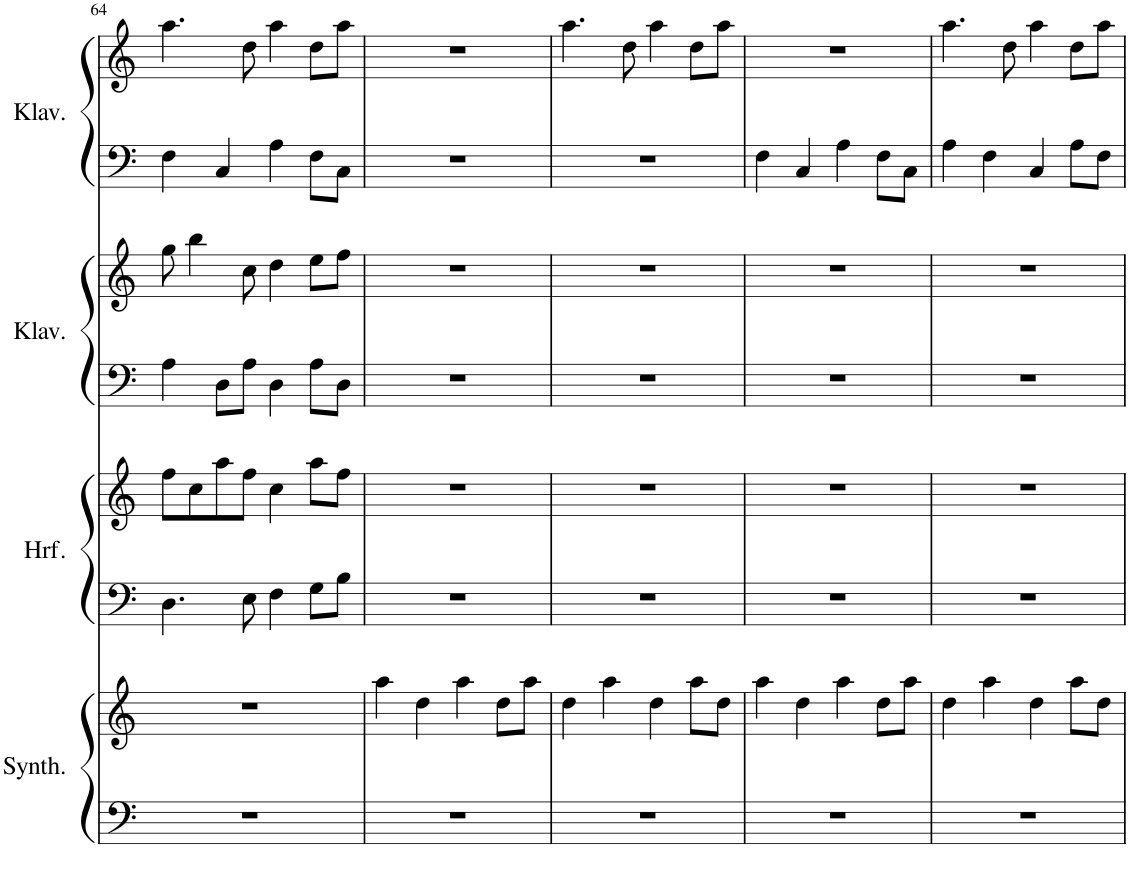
**kern	**kern	**kern	**kern	**kern	**kern	**kern	**kern
*part4	*part4	*part3	*part3	*part2	*part2	*part1	*part1
*staff8	*staff7	*staff6	*staff5	*staff4	*staff3	*staff2	*staff1
*I"Pad Synthesizer, Warm Pad	*	*I"Harfe, Harp	*	*I"Klavier, Piano	*	*I"Klavier, Piano	*
*I'Synth.	*	*I'Hrf.	*	*I'Klav.	*	*I'Klav.	*
!!LO:PB:g=z
*clefF4	*clefG2	*clefF4	*clefG2	*clefF4	*clefG2	*clefF4	*clefG2
*k[]	*k[]	*k[]	*k[]	*k[]	*k[]	*k[]	*k[]
*M4/4	*M4/4	*M4/4	*M4/4	*M4/4	*M4/4	*M4/4	*M4/4
=64	=64	=64	=64	=64	=64	=64	=64
1r	1r	4.D\	8ff\L	4A\	8gg\	4F\	4.aa\
.	.	.	8cc\	.	4bb\	.	.
.	.	.	8aa\	8D\L	.	4C/	.
.	.	8E\	8ff\J	8A\J	8cc\	.	8dd\
.	.	4F\	4cc\	4D\	4dd\	4A\	4aa\
.	.	8G\L	8aa\L	8A\L	8ee\L	8F\L	8dd\L
.	.	8B\J	8ff\J	8D\J	8ff\J	8C\J	8aa\J
=65	=65	=65	=65	=65	=65	=65	=65
1r	4aa\	1r	1r	1r	1r	1r	1r
.	4dd\	.	.	.	.	.	.
.	4aa\	.	.	.	.	.	.
.	8dd\L	.	.	.	.	.	.
.	8aa\J	.	.	.	.	.	.
=66	=66	=66	=66	=66	=66	=66	=66
1r	4dd\	1r	1r	1r	1r	1r	4.aa\
.	4aa\	.	.	.	.	.	.
.	.	.	.	.	.	.	8dd\
.	4dd\	.	.	.	.	.	4aa\
.	8aa\L	.	.	.	.	.	8dd\L
.	8dd\J	.	.	.	.	.	8aa\J
=67	=67	=67	=67	=67	=67	=67	=67
1r	4aa\	1r	1r	1r	1r	4F\	1r
.	4dd\	.	.	.	.	4C/	.
.	4aa\	.	.	.	.	4A\	.
.	8dd\L	.	.	.	.	8F\L	.
.	8aa\J	.	.	.	.	8C\J	.
=68	=68	=68	=68	=68	=68	=68	=68
1r	4dd\	1r	1r	1r	1r	4A\	4.aa\
.	4aa\	.	.	.	.	4F\	.
.	.	.	.	.	.	.	8dd\
.	4dd\	.	.	.	.	4C/	4aa\
.	8aa\L	.	.	.	.	8A\L	8dd\L
.	8dd\J	.	.	.	.	8F\J	8aa\J
=	=	=	=	=	=	=	=
*-	*-	*-	*-	*-	*-	*-	*-
